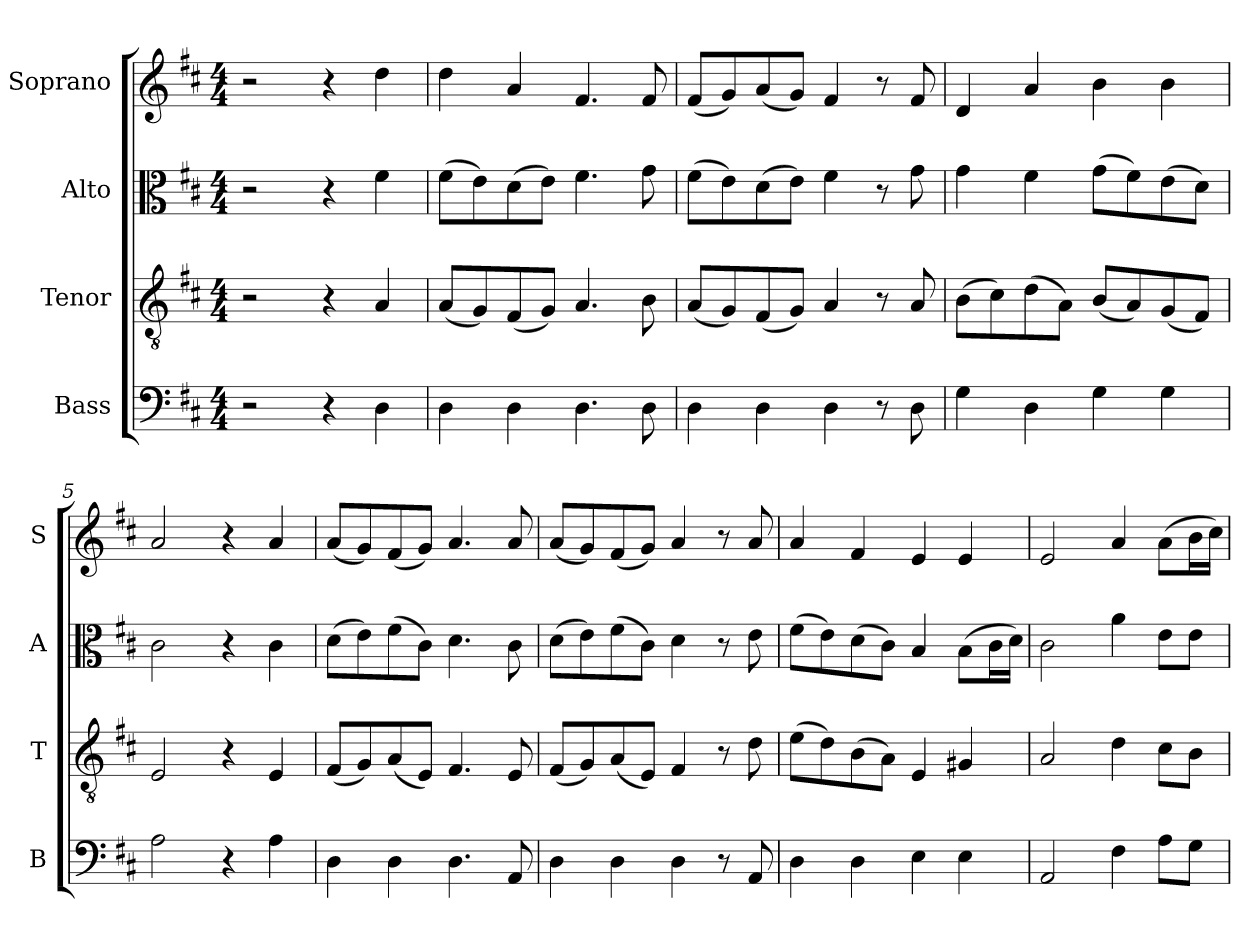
**kern	**kern	**kern	**kern
*part4	*part3	*part2	*part1
*staff4	*staff3	*staff2	*staff1
*I"Bass	*I"Tenor	*I"Alto	*I"Soprano
*I'B	*I'T	*I'A	*I'S
*clefF4	*clefGv2	*clefC3	*clefG2
*k[f#c#]	*k[f#c#]	*k[f#c#]	*k[f#c#]
*D:	*D:	*D:	*D:
*M4/4	*M4/4	*M4/4	*M4/4
=1	=1	=1	=1
2r	2r	2r	2r
4r	4r	4r	4r
4D\	4A/	4f#\	4dd\
=2	=2	=2	=2
4D\	(8A/L	(8f#\L	4dd\
.	8G/)	8e\)	.
4D\	(8F#/	(8d\	4a/
.	8G/J)	8e\J)	.
4.D\	4.A/	4.f#\	4.f#/
8D\	8B\	8g\	8f#/
=3	=3	=3	=3
4D\	(8A/L	(8f#\L	(8f#/L
.	8G/)	8e\)	8g/)
4D\	(8F#/	(8d\	(8a/
.	8G/J)	8e\J)	8g/J)
4D\	4A/	4f#\	4f#/
8r	8r	8r	8r
8D\	8A/	8g\	8f#/
=4	=4	=4	=4
4G\	(8B\L	4g\	4d/
.	8c#\)	.	.
4D\	(8d\	4f#\	4a/
.	8A\J)	.	.
4G\	(8B/L	(8g\L	4b\
.	8A/)	8f#\)	.
4G\	(8G/	(8e\	4b\
.	8F#/J)	8d\J)	.
=5	=5	=5	=5
2A\	2E/	2c#\	2a/
4r	4r	4r	4r
4A\	4E/	4c#\	4a/
=6	=6	=6	=6
4D\	(8F#/L	(8d\L	(8a/L
.	8G/)	8e\)	8g/)
4D\	(8A/	(8f#\	(8f#/
.	8E/J)	8c#\J)	8g/J)
4.D\	4.F#/	4.d\	4.a/
8AA/	8E/	8c#\	8a/
!!LO:LB:g=z
=7	=7	=7	=7
4D\	(8F#/L	(8d\L	(8a/L
.	8G/)	8e\)	8g/)
4D\	(8A/	(8f#\	(8f#/
.	8E/J)	8c#\J)	8g/J)
4D\	4F#/	4d\	4a/
8r	8r	8r	8r
8AA/	8d\	8e\	8a/
=8	=8	=8	=8
4D\	(8e\L	(8f#\L	4a/
.	8d\)	8e\)	.
4D\	(8B\	(8d\	4f#/
.	8A\J)	8c#\J)	.
4E\	4E/	4B/	4e/
4E\	4G#X/	(8B\L	4e/
.	.	16c#\L	.
.	.	16d\JJ)	.
=9	=9	=9	=9
2AA/	2A/	2c#\	2e/
4F#\	4d\	4a\	4a/
8A\L	8c#\L	8e\L	(8a\L
8G\J	8B\J	8e\J	16b\L
.	.	.	16cc#\JJ)
=	=	=	=
*-	*-	*-	*-
